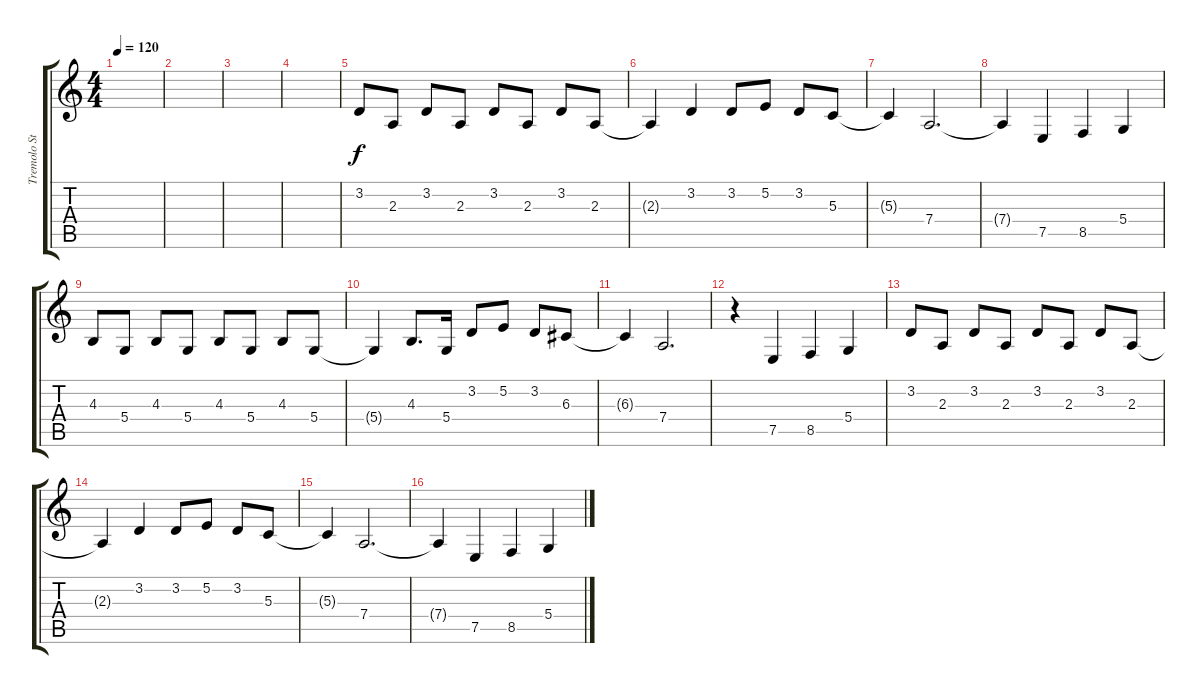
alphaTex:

\track ("Tremolo Strings" "Tremolo St") {instrument tremolostrings}
\staff {score tabs}
\tuning (E4 B3 G3 D3 A2 E2) {hide}
\ts (4 4)
\tempo 120
\clef g2
\ks c
|
|
|
|
3.2.8{dy f} 2.3.8 3.2.8 2.3.8 3.2.8 2.3.8 3.2.8 2.3.8 |
2.3{t}.4 3.2.4 3.2.8 5.2.8 3.2.8 5.3.8 |
5.3{t}.4 7.4.2{d} |
7.4{t}.4 7.5.4 8.5.4 5.4.4 |
4.3.8 5.4.8 4.3.8 5.4.8 4.3.8 5.4.8 4.3.8 5.4.8 |
5.4{t}.4 4.3.8{d} 5.4.16 3.2.8 5.2.8 3.2.8 6.3.8 |
6.3{t}.4 7.4.2{d} |
r.4 7.5.4 8.5.4 5.4.4 |
3.2.8 2.3.8 3.2.8 2.3.8 3.2.8 2.3.8 3.2.8 2.3.8 |
2.3{t}.4 3.2.4 3.2.8 5.2.8 3.2.8 5.3.8 |
5.3{t}.4 7.4.2{d} |
7.4{t}.4 7.5.4 8.5.4 5.4.4
